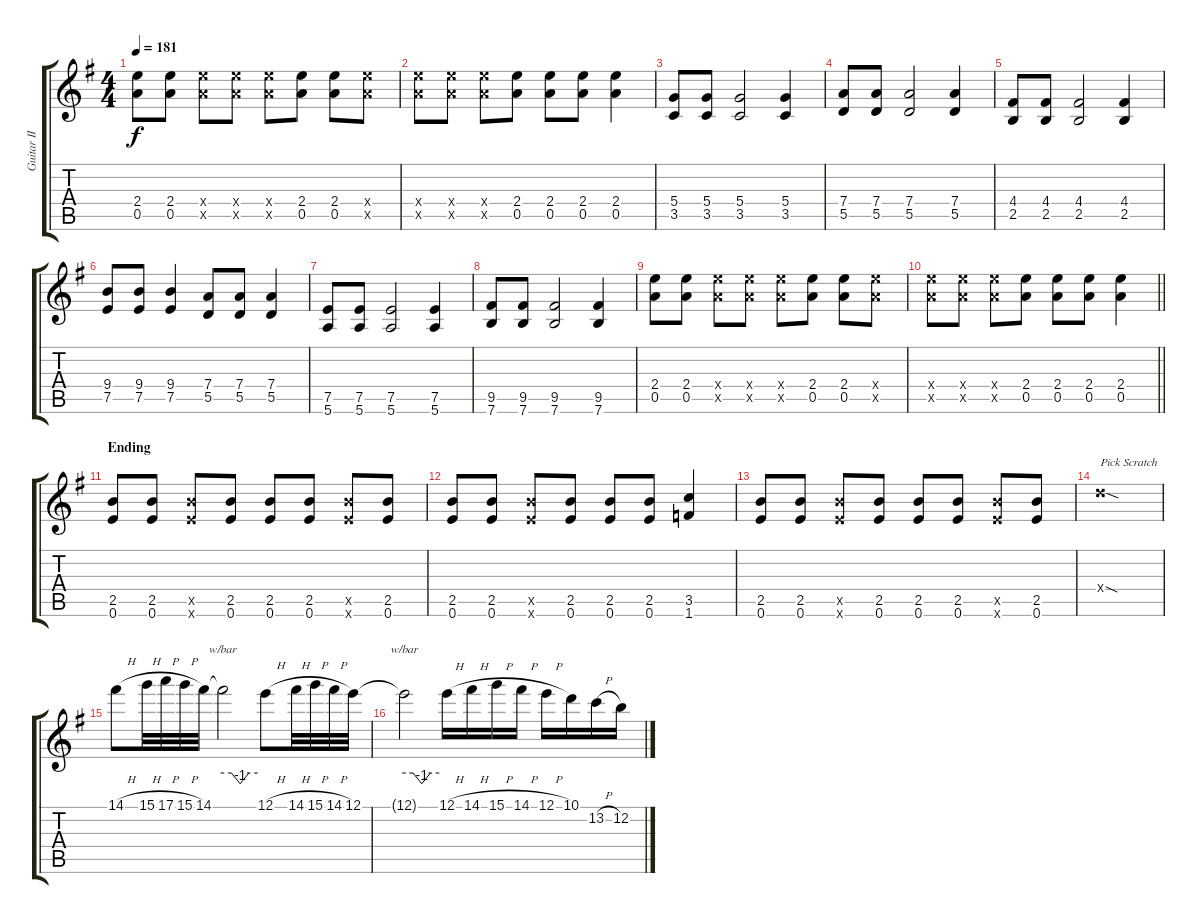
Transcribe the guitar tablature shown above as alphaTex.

\track ("Guitar II" "Guitar II") {instrument distortionguitar}
\staff {score tabs}
\tuning (E4 B3 G3 D3 A2 E2) {hide}
\ts (4 4)
\tempo 181
\clef g2
\ks g
(2.4 0.5).8{ot 8vb dy f} (2.4 0.5).8{ot 8vb} (2.4{x} 0.5{x}).8{ot 8vb} (2.4{x} 0.5{x}).8{ot 8vb} (2.4{x} 0.5{x}).8{ot 8vb} (2.4 0.5).8{ot 8vb} (2.4 0.5).8{ot 8vb} (2.4{x} 0.5{x}).8{ot 8vb} |
(2.4{x} 0.5{x}).8{ot 8vb} (2.4{x} 0.5{x}).8{ot 8vb} (2.4{x} 0.5{x}).8{ot 8vb} (2.4 0.5).8{ot 8vb} (2.4 0.5).8{ot 8vb} (2.4 0.5).8{ot 8vb} (2.4 0.5).4{ot 8vb} |
(5.4 3.5).8 (5.4 3.5).8 (5.4 3.5).2 (5.4 3.5).4 |
(7.4 5.5).8 (7.4 5.5).8 (7.4 5.5).2 (7.4 5.5).4 |
(4.4 2.5).8 (4.4 2.5).8 (4.4 2.5).2 (4.4 2.5).4 |
(9.4 7.5).8 (9.4 7.5).8 (9.4 7.5).4 (7.4 5.5).8 (7.4 5.5).8 (7.4 5.5).4 |
(7.5 5.6).8 (7.5 5.6).8 (7.5 5.6).2 (7.5 5.6).4 |
(9.5 7.6).8 (9.5 7.6).8 (9.5 7.6).2 (9.5 7.6).4 |
(2.4 0.5).8{ot 8vb} (2.4 0.5).8{ot 8vb} (2.4{x} 0.5{x}).8{ot 8vb} (2.4{x} 0.5{x}).8{ot 8vb} (2.4{x} 0.5{x}).8{ot 8vb} (2.4 0.5).8{ot 8vb} (2.4 0.5).8{ot 8vb} (2.4{x} 0.5{x}).8{ot 8vb} |
\barLineRight lightlight
(2.4{x} 0.5{x}).8{ot 8vb} (2.4{x} 0.5{x}).8{ot 8vb} (2.4{x} 0.5{x}).8{ot 8vb} (2.4 0.5).8{ot 8vb} (2.4 0.5).8{ot 8vb} (2.4 0.5).8{ot 8vb} (2.4 0.5).4{ot 8vb} |
\section ("" "Ending")
(2.5 0.6).8{ot 8vb} (2.5 0.6).8{ot 8vb} (2.5{x} 0.6{x}).8{ot 8vb} (2.5 0.6).8{ot 8vb} (2.5 0.6).8{ot 8vb} (2.5 0.6).8{ot 8vb} (2.5{x} 0.6{x}).8{ot 8vb} (2.5 0.6).8{ot 8vb} |
(2.5 0.6).8{ot 8vb} (2.5 0.6).8{ot 8vb} (2.5{x} 0.6{x}).8{ot 8vb} (2.5 0.6).8{ot 8vb} (2.5 0.6).8{ot 8vb} (2.5 0.6).8{ot 8vb} (3.5 1.6).4{ot 8vb} |
(2.5 0.6).8{ot 8vb} (2.5 0.6).8{ot 8vb} (2.5{x} 0.6{x}).8{ot 8vb} (2.5 0.6).8{ot 8vb} (2.5 0.6).8{ot 8vb} (2.5 0.6).8{ot 8vb} (2.5{x} 0.6{x}).8{ot 8vb} (2.5 0.6).8{ot 8vb} |
12.4{sod x}.1{txt "Pick Scratch"} |
14.1{h}.8{volume 14} 15.1{h}.32 17.1{h}.32 15.1{h}.32 14.1.32 14.1{t}.2{tbe (custom default 0 0 15 0 30 -4 45 0 60 0)} 12.1{h}.8 14.1{h}.32 15.1{h}.32 14.1{h}.32 12.1.32 |
12.1{t}.2{tbe (custom default 0 0 15 0 30 -4 45 0 60 0)} 12.1{h}.16 14.1{h}.16 15.1{h}.16 14.1{h}.16 12.1{h}.16 10.1.16 13.2{h}.16 12.2{h}.16
